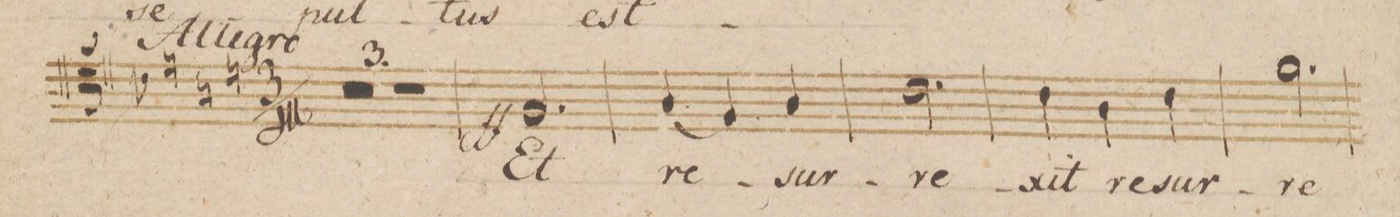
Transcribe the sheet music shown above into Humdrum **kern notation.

**kern	**text	**dynam
*I"Tenore.	*	*
*clefC4	*	*
*k[b-e-a-d-]	*	*
*met(c|)	*	*
*M3/4	*	*
*null	*	*
*k[b-]	*	*
1.r	.	.
=126	=126	=126
=127	=127	=127
2.r	.	.
=128	=128	=128
2.F/	Et	ff
=129	=129	=129
(4A/	re-	.
4F/)	.	.
4A/	-sur-	.
=130	=130	=130
2.c\	-re-	.
=131	=131	=131
4c\	-xit	.
4A\	re-	.
4c\	-sur-	.
=132	=132	=132
2.f\	-re-	.
=133	=133	=133
*-	*-	*-
